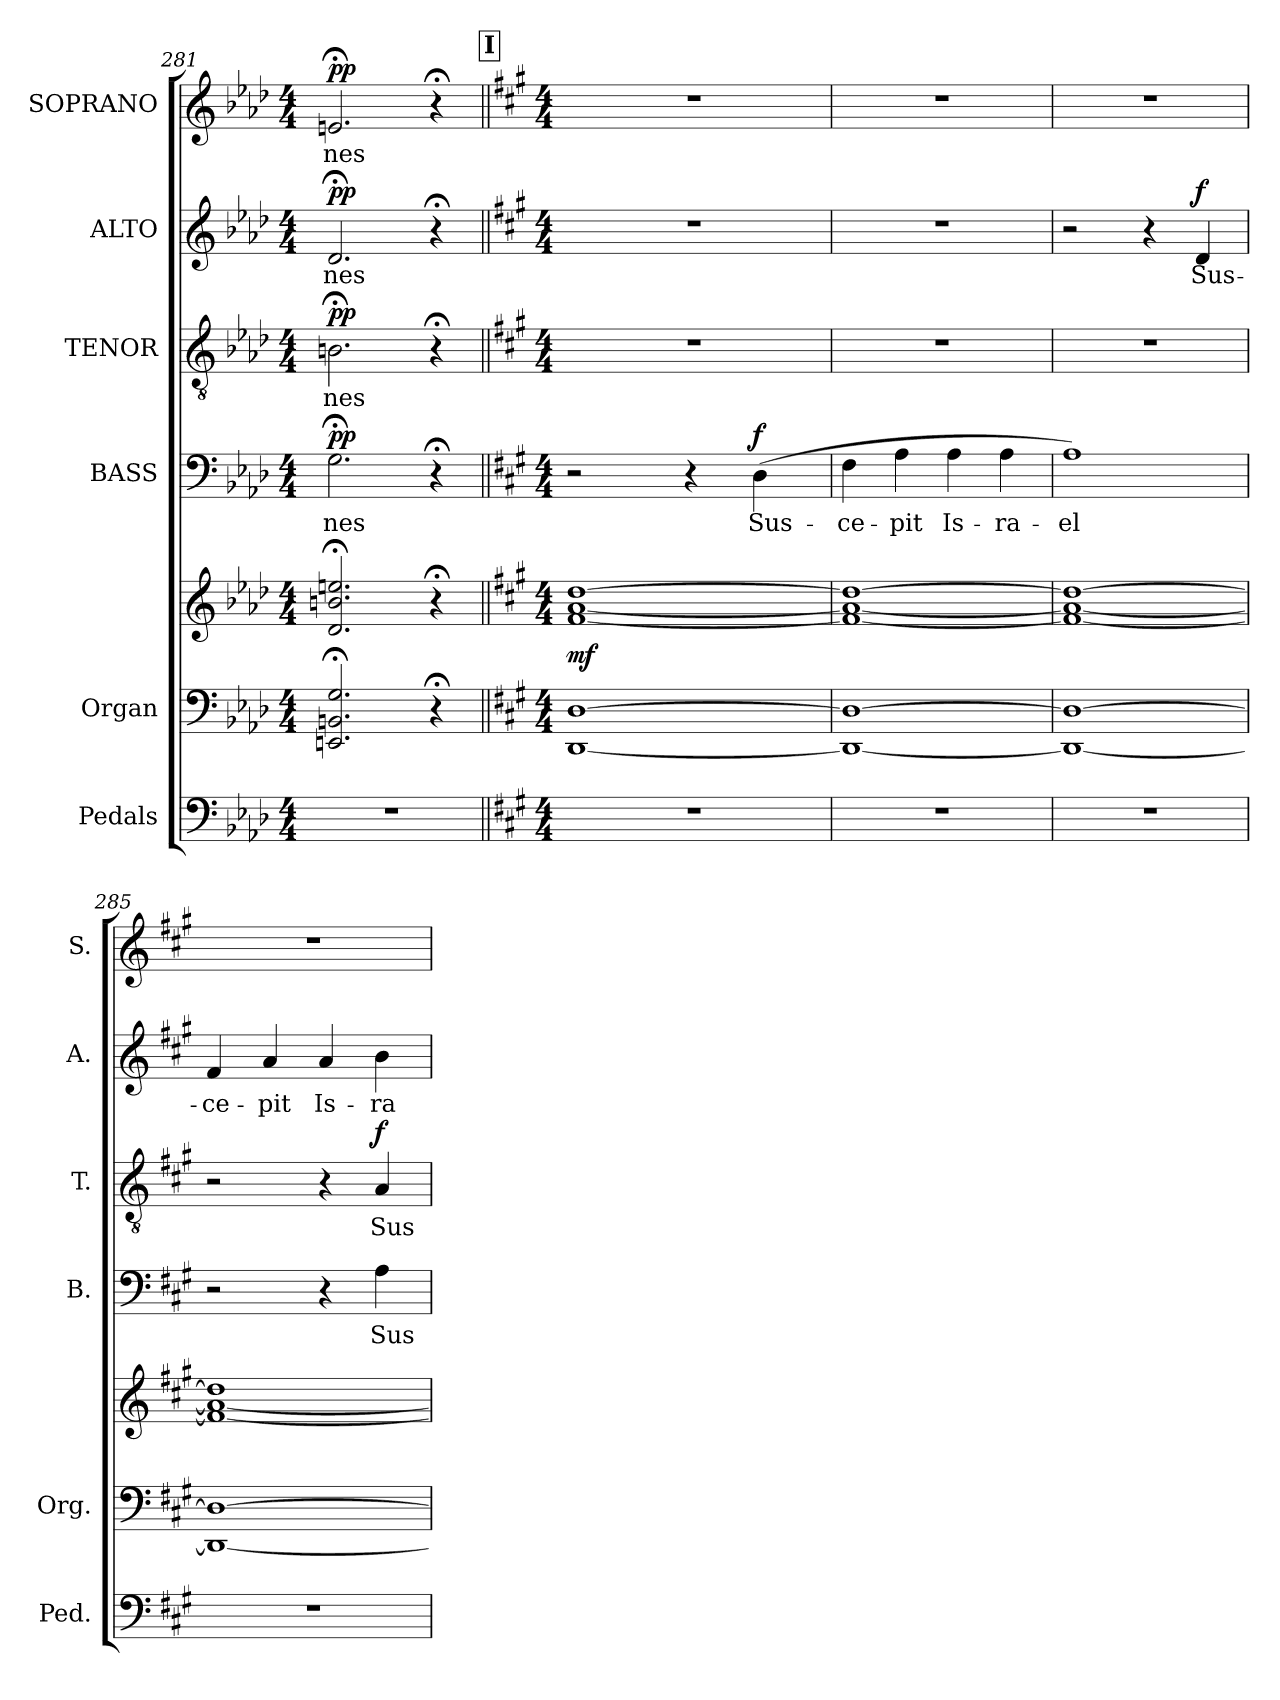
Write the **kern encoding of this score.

**kern	**kern	**kern	**dynam	**kern	**text	**dynam	**kern	**text	**dynam	**kern	**text	**dynam	**kern	**text	**dynam
*part6	*part5	*part5	*part5	*part4	*part4	*part4	*part3	*part3	*part3	*part2	*part2	*part2	*part1	*part1	*part1
*staff7	*staff6	*staff5	*staff5/6	*staff4	*staff4	*staff4	*staff3	*staff3	*staff3	*staff2	*staff2	*staff2	*staff1	*staff1	*staff1
*I"Pedals	*I"Organ	*	*	*I"BASS	*	*	*I"TENOR	*	*	*I"ALTO	*	*	*I"SOPRANO	*	*
*I'Ped.	*I'Org.	*	*	*I'B.	*	*	*I'T.	*	*	*I'A.	*	*	*I'S.	*	*
*clefF4	*clefF4	*clefG2	*	*clefF4	*	*	*clefGv2	*	*	*clefG2	*	*	*clefG2	*	*
*	*	*	*	*	*	*	*ITrd7c12	*	*	*	*	*	*	*	*
*k[b-e-a-d-]	*k[b-e-a-d-]	*k[b-e-a-d-]	*	*k[b-e-a-d-]	*	*	*k[b-e-a-d-]	*	*	*k[b-e-a-d-]	*	*	*k[b-e-a-d-]	*	*
*A-:	*A-:	*A-:	*	*A-:	*	*	*A-:	*	*	*A-:	*	*	*A-:	*	*
*M4/4	*M4/4	*M4/4	*	*M4/4	*	*	*M4/4	*	*	*M4/4	*	*	*M4/4	*	*
=281	=281	=281	=281	=281	=281	=281	=281	=281	=281	=281	=281	=281	=281	=281	=281
!	!	!	!	!	!LO:LY:b:color=#000000	!	!	!	!	!	!	!	!	!	!
!	!	!	!	!	!	!	!	!LO:LY:b:color=#000000	!	!	!	!	!	!	!
!	!	!	!	!	!	!	!	!	!	!	!LO:LY:b:color=#000000	!	!	!	!
!	!	!	!	!	!	!	!	!	!	!	!	!	!	!LO:LY:b:color=#000000	!
1r	2.EEni/; 2.BBni; 2.Gi;	2.d-i/; 2.bni; 2.eeni;	.	2.G;i\	-nes	pp	2.BBn;i\	-nes	pp	2.d-;i/	-nes	pp	2.en;i/	-nes	pp
.	4r;	4r;	.	4r;	.	.	4r;	.	.	4r;	.	.	4r;	.	.
!!LO:LB:g=z
!!LO:REH:place=s1:B:color=#000000:enc=box:fs=16.5694:t=I
=282||	=282||	=282||	=282||	=282||	=282||	=282||	=282||	=282||	=282||	=282||	=282||	=282||	=282||	=282||	=282||
*k[f#c#g#]	*k[f#c#g#]	*k[f#c#g#]	*	*k[f#c#g#]	*	*	*k[f#c#g#]	*	*	*k[f#c#g#]	*	*	*k[f#c#g#]	*	*
*A:	*A:	*A:	*	*A:	*	*	*A:	*	*	*A:	*	*	*A:	*	*
*M4/4	*M4/4	*M4/4	*	*M4/4	*	*	*M4/4	*	*	*M4/4	*	*	*M4/4	*	*
*	*	*^	*	*	*	*	*	*	*	*	*	*	*^	*	*
1r	[<1DDi [>1Di	[<1f#i [<1ai [>1ddi	8ryy	mf	2r	.	.	1r	.	.	1r	.	.	1r	8ryy	.	.
.	.	.	64ryy	.	.	.	.	.	.	.	.	.	.	.	64ryy	.	.
.	.	.	128...ryy	.	.	.	.	.	.	.	.	.	.	.	128...ryy	.	.
*	*	*MM100	*	*	*	*	*	*	*	*	*	*	*	*MM100	*	*	*
.	.	.	2ryy	.	.	.	.	.	.	.	.	.	.	.	2ryy	.	.
.	.	.	.	.	4r	.	.	.	.	.	.	.	.	.	.	.	.
.	.	.	4ryy	.	.	.	.	.	.	.	.	.	.	.	4ryy	.	.
!	!	!	!	!	!	!LO:LY:b:color=#000000	!	!	!	!	!	!	!	!	!	!	!
.	.	.	.	.	(4Di\	Sus-	f	.	.	.	.	.	.	.	.	.	.
.	.	.	16ryy	.	.	.	.	.	.	.	.	.	.	.	16ryy	.	.
.	.	.	32ryy	.	.	.	.	.	.	.	.	.	.	.	32ryy	.	.
.	.	.	1024ryy	.	.	.	.	.	.	.	.	.	.	.	1024ryy	.	.
*	*	*v	*v	*	*	*	*	*	*	*	*	*	*	*v	*v	*	*
=283	=283	=283	=283	=283	=283	=283	=283	=283	=283	=283	=283	=283	=283	=283	=283
*	*	*^	*	*	*	*	*	*	*	*	*	*	*^	*	*
!	!	!	!	!	!	!LO:LY:b:color=#000000	!	!	!	!	!	!	!	!	!	!	!
*	*	*v	*v	*	*	*	*	*	*	*	*	*	*	*v	*v	*	*
1r	1DDi_< 1Di_>	1f#i_< 1ai_< 1ddi_>	.	4F#i\	-ce-	.	1r	.	.	1r	.	.	1r	.	.
!	!	!	!	!	!LO:LY:b:color=#000000	!	!	!	!	!	!	!	!	!	!
.	.	.	.	4Ai\	-pit	.	.	.	.	.	.	.	.	.	.
!	!	!	!	!	!LO:LY:b:color=#000000	!	!	!	!	!	!	!	!	!	!
.	.	.	.	4Ai\	Is-	.	.	.	.	.	.	.	.	.	.
!	!	!	!	!	!LO:LY:b:color=#000000	!	!	!	!	!	!	!	!	!	!
.	.	.	.	4Ai\	-ra-	.	.	.	.	.	.	.	.	.	.
=284	=284	=284	=284	=284	=284	=284	=284	=284	=284	=284	=284	=284	=284	=284	=284
!	!	!	!	!	!LO:LY:b:color=#000000	!	!	!	!	!	!	!	!	!	!
1r	1DDi_< 1Di_>	1f#i_< 1ai_< 1ddi_>	.	1Ai)	-el	.	1r	.	.	2r	.	.	1r	.	.
.	.	.	.	.	.	.	.	.	.	4r	.	.	.	.	.
!	!	!	!	!	!	!	!	!	!	!	!LO:LY:b:color=#000000	!	!	!	!
.	.	.	.	.	.	.	.	.	.	4di/	Sus-	f	.	.	.
=285	=285	=285	=285	=285	=285	=285	=285	=285	=285	=285	=285	=285	=285	=285	=285
!	!	!	!	!	!	!	!	!	!	!	!LO:LY:b:color=#000000	!	!	!	!
1r	1DDi_< 1Di_>	1f#i_< 1ai_< 1ddi]	.	2r	.	.	2r	.	.	4f#i/	-ce-	.	1r	.	.
!	!	!	!	!	!	!	!	!	!	!	!LO:LY:b:color=#000000	!	!	!	!
.	.	.	.	.	.	.	.	.	.	4ai/	-pit	.	.	.	.
!	!	!	!	!	!	!	!	!	!	!	!LO:LY:b:color=#000000	!	!	!	!
.	.	.	.	4r	.	.	4r	.	.	4ai/	Is-	.	.	.	.
!	!	!	!	!	!LO:LY:b:color=#000000	!	!	!	!	!	!	!	!	!	!
!	!	!	!	!	!	!	!	!LO:LY:b:color=#000000	!	!	!	!	!	!	!
!	!	!	!	!	!	!	!	!	!	!	!LO:LY:b:color=#000000	!	!	!	!
.	.	.	.	4Ai\	Sus-	.	4AAi/	Sus-	f	4bi\	-ra-	.	.	.	.
=	=	=	=	=	=	=	=	=	=	=	=	=	=	=	=
*-	*-	*-	*-	*-	*-	*-	*-	*-	*-	*-	*-	*-	*-	*-	*-
